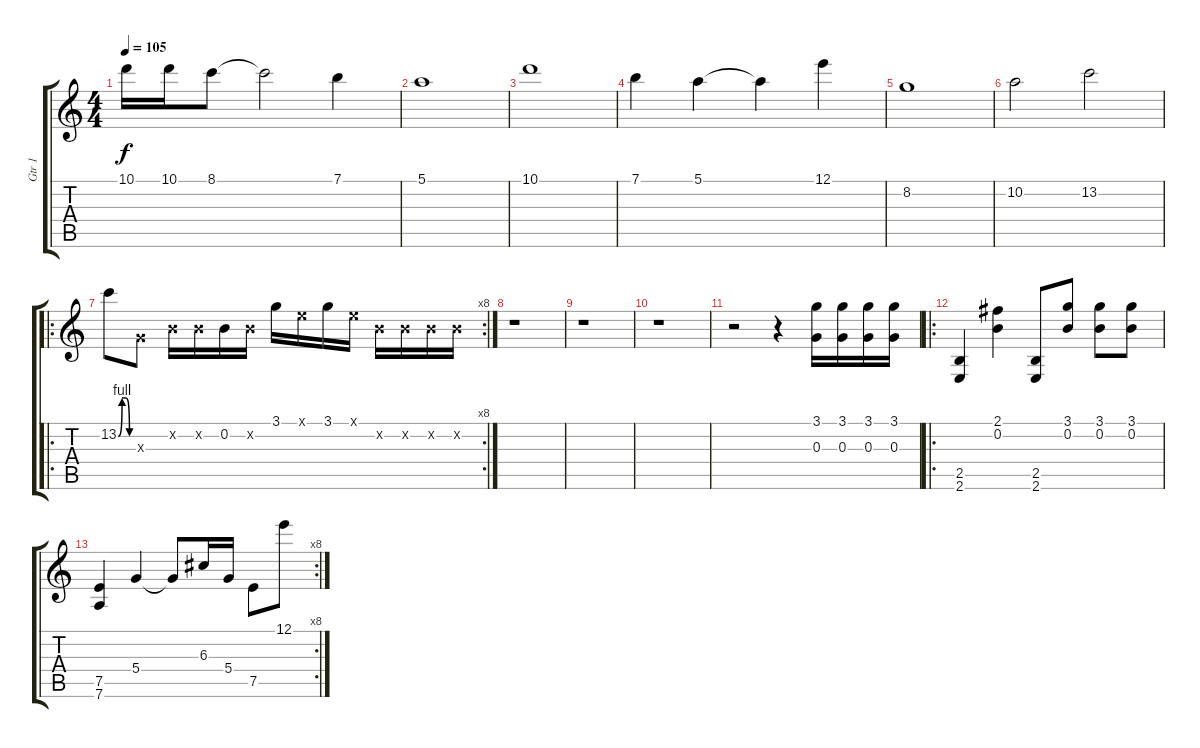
\track ("Gtr 1" "Gtr 1") {instrument overdrivenguitar}
\staff {score tabs}
\tuning (E4 B3 G3 D3 A2 D2) {hide}
\ts (4 4)
\tempo 105
\clef g2
\ks c
10.1.16{dy f} 10.1.16 8.1.8 8.1{t}.2 7.1.4 |
5.1.1 |
10.1.1 |
7.1.4 5.1.4 5.1{t}.4 12.1.4 |
8.2.1 |
10.2.2 13.2.2 |
\ro
\rc 8
13.2{be (custom 0 0 15 4 30 4 45 0 60 0)}.8{volume 16 instrument overdrivenguitar} 0.3{x}.8 0.2{x}.16 0.2{x}.16 0.2.16 0.2{x}.16 3.1.16 0.1{x}.16 3.1.16 0.1{x}.16 0.2{x}.16 0.2{x}.16 0.2{x}.16 0.2{x}.16 |
r.1 |
r.1 |
r.1 |
r.2 r.4 (3.1 0.3).16 (3.1 0.3).16 (3.1 0.3).16 (3.1 0.3).16 |
\ro
(2.5 2.6).4 (2.1 0.2).4 (2.5 2.6).8 (3.1 0.2).8 (3.1 0.2).8 (3.1 0.2).8 |
\rc 8
(7.5 7.6).4 5.4.4 5.4{t}.8 6.3.16 5.4.16 7.5.8 12.1.8
